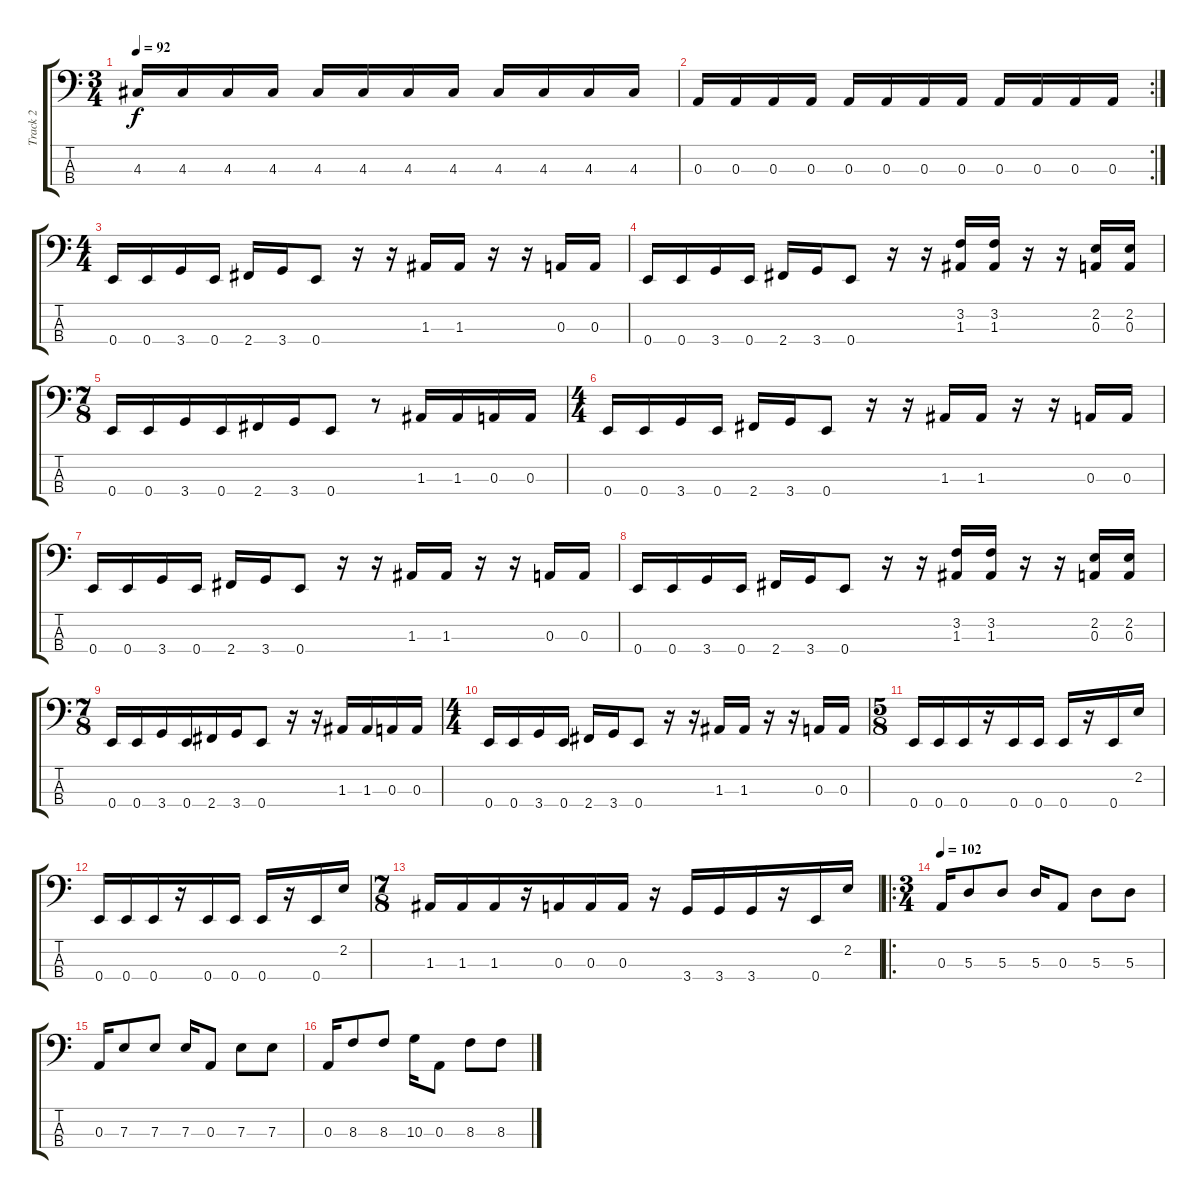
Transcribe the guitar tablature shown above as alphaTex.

\track ("Track 2" "Track 2") {instrument electricbassfinger}
\staff {score tabs}
\tuning (G2 D2 A1 E1) {hide}
\ts (3 4)
\tempo 92
\clef f4
\ks c
4.3.16{dy f} 4.3.16 4.3.16 4.3.16 4.3.16 4.3.16 4.3.16 4.3.16 4.3.16 4.3.16 4.3.16 4.3.16 |
\rc 2
0.3.16 0.3.16 0.3.16 0.3.16 0.3.16 0.3.16 0.3.16 0.3.16 0.3.16 0.3.16 0.3.16 0.3.16 |
\ts (4 4)
0.4.16 0.4.16 3.4.16 0.4.16 2.4.16 3.4.16 0.4.8 r.16 r.16 1.3.16 1.3.16 r.16 r.16 0.3.16 0.3.16 |
0.4.16 0.4.16 3.4.16 0.4.16 2.4.16 3.4.16 0.4.8 r.16 r.16 (3.2 1.3).16 (3.2 1.3).16 r.16 r.16 (2.2 0.3).16 (2.2 0.3).16 |
\ts (7 8)
0.4.16 0.4.16 3.4.16 0.4.16 2.4.16 3.4.16 0.4.8 r.8 1.3.16 1.3.16 0.3.16 0.3.16 |
\ts (4 4)
0.4.16 0.4.16 3.4.16 0.4.16 2.4.16 3.4.16 0.4.8 r.16 r.16 1.3.16 1.3.16 r.16 r.16 0.3.16 0.3.16 |
0.4.16 0.4.16 3.4.16 0.4.16 2.4.16 3.4.16 0.4.8 r.16 r.16 1.3.16 1.3.16 r.16 r.16 0.3.16 0.3.16 |
0.4.16 0.4.16 3.4.16 0.4.16 2.4.16 3.4.16 0.4.8 r.16 r.16 (3.2 1.3).16 (3.2 1.3).16 r.16 r.16 (2.2 0.3).16 (2.2 0.3).16 |
\ts (7 8)
0.4.16 0.4.16 3.4.16 0.4.16 2.4.16 3.4.16 0.4.8 r.16 r.16 1.3.16 1.3.16 0.3.16 0.3.16 |
\ts (4 4)
0.4.16 0.4.16 3.4.16 0.4.16 2.4.16 3.4.16 0.4.8 r.16 r.16 1.3.16 1.3.16 r.16 r.16 0.3.16 0.3.16 |
\ts (5 8)
0.4.16 0.4.16 0.4.16 r.16 0.4.16 0.4.16 0.4.16 r.16 0.4.16 2.2.16 |
0.4.16 0.4.16 0.4.16 r.16 0.4.16 0.4.16 0.4.16 r.16 0.4.16 2.2.16 |
\ts (7 8)
1.3.16 1.3.16 1.3.16 r.16 0.3.16 0.3.16 0.3.16 r.16 3.4.16 3.4.16 3.4.16 r.16 0.4.16 2.2.16 |
\ro
\ts (3 4)
\tempo 102
0.3.16 5.3.8 5.3.8 5.3.16 0.3.8 5.3.8 5.3.8 |
0.3.16 7.3.8 7.3.8 7.3.16 0.3.8 7.3.8 7.3.8 |
0.3.16 8.3.8 8.3.8 10.3.16 0.3.8 8.3.8 8.3.8
